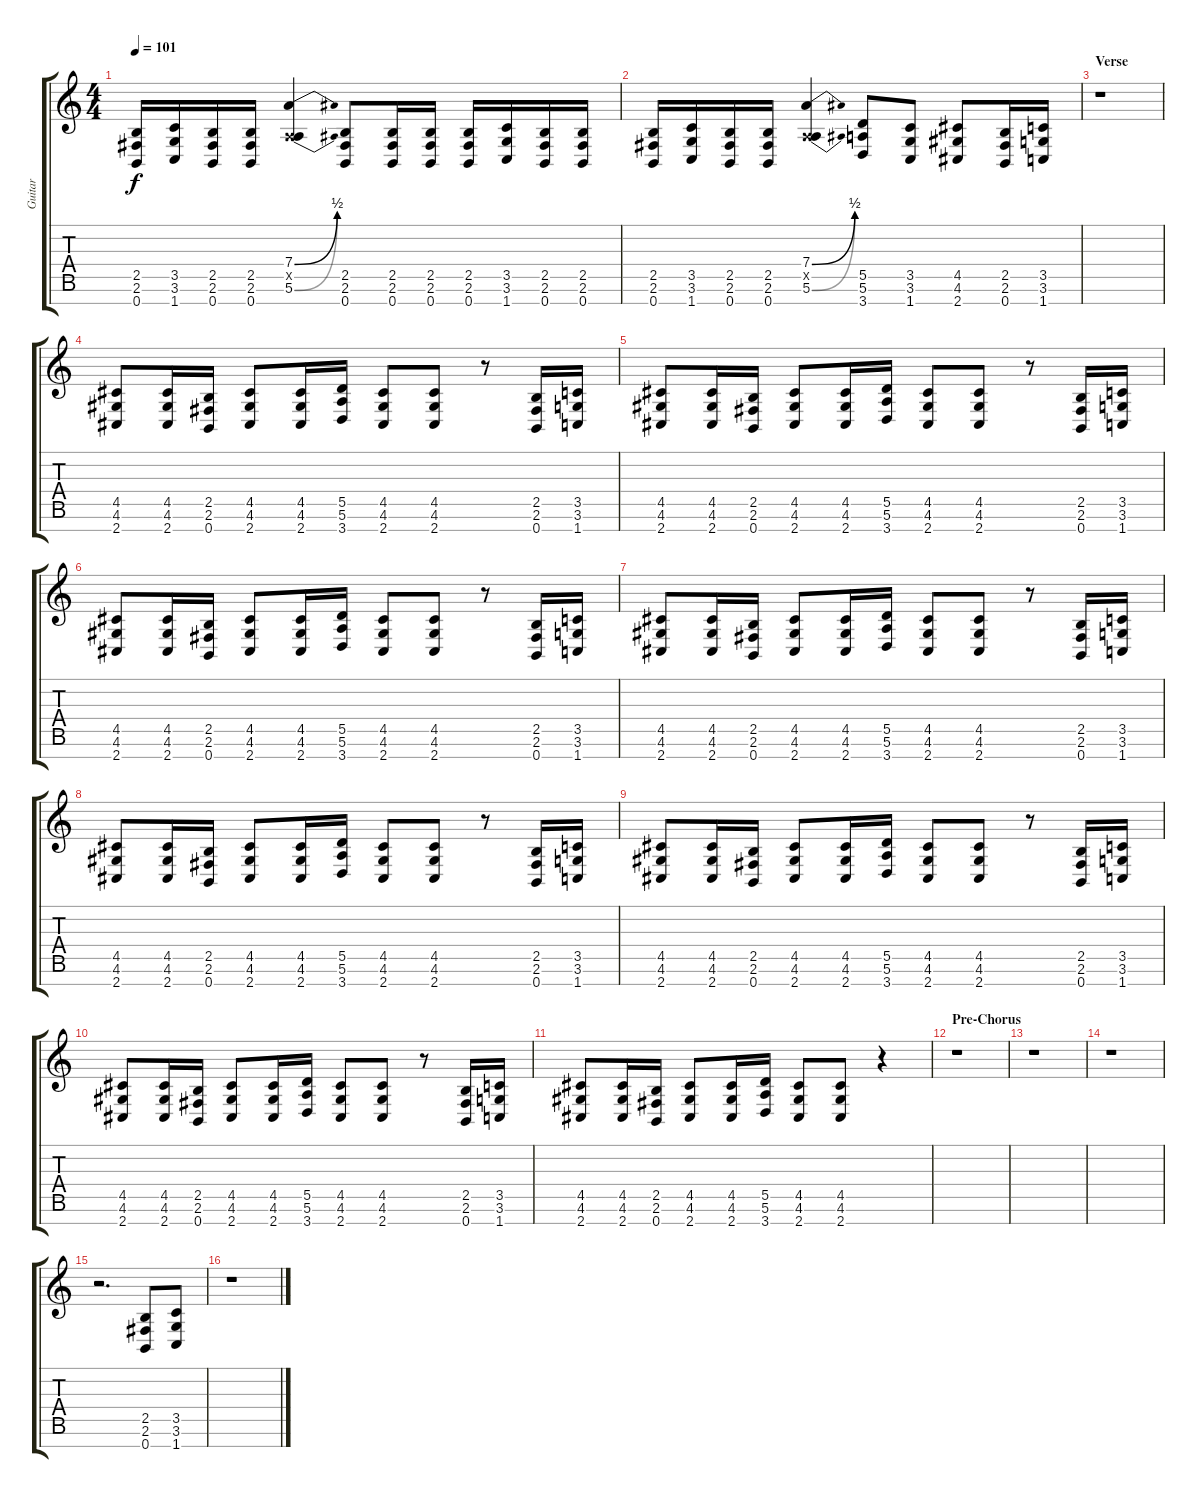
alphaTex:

\track ("Guitar" "Guitar") {instrument distortionguitar}
\staff {score tabs}
\tuning (E4 B3 G3 D3 A2 E2 B1) {hide}
\ts (4 4)
\tempo 101
\clef g2
\ks c
(2.5 2.6 0.7).16{dy f} (3.5 3.6 1.7).16 (2.5 2.6 0.7).16 (2.5 2.6 0.7).16 (7.4{be (bend 0 0 60 2)} 0.5{x} 5.6{be (bend 0 0 60 2)}).4 (2.5 2.6 0.7).8 (2.5 2.6 0.7).16 (2.5 2.6 0.7).16 (2.5 2.6 0.7).16 (3.5 3.6 1.7).16 (2.5 2.6 0.7).16 (2.5 2.6 0.7).16 |
(2.5 2.6 0.7).16 (3.5 3.6 1.7).16 (2.5 2.6 0.7).16 (2.5 2.6 0.7).16 (7.4{be (bend 0 0 60 2)} 0.5{x} 5.6{be (bend 0 0 60 2)}).4 (5.5 5.6 3.7).8 (3.5 3.6 1.7).8 (4.5 4.6 2.7).8 (2.5 2.6 0.7).16 (3.5 3.6 1.7).16 |
\section ("" "Verse")
r.1 |
(4.5 4.6 2.7).8 (4.5 4.6 2.7).16 (2.5 2.6 0.7).16 (4.5 4.6 2.7).8 (4.5 4.6 2.7).16 (5.5 5.6 3.7).16 (4.5 4.6 2.7).8 (4.5 4.6 2.7).8 r.8 (2.5 2.6 0.7).16 (3.5 3.6 1.7).16 |
(4.5 4.6 2.7).8 (4.5 4.6 2.7).16 (2.5 2.6 0.7).16 (4.5 4.6 2.7).8 (4.5 4.6 2.7).16 (5.5 5.6 3.7).16 (4.5 4.6 2.7).8 (4.5 4.6 2.7).8 r.8 (2.5 2.6 0.7).16 (3.5 3.6 1.7).16 |
(4.5 4.6 2.7).8 (4.5 4.6 2.7).16 (2.5 2.6 0.7).16 (4.5 4.6 2.7).8 (4.5 4.6 2.7).16 (5.5 5.6 3.7).16 (4.5 4.6 2.7).8 (4.5 4.6 2.7).8 r.8 (2.5 2.6 0.7).16 (3.5 3.6 1.7).16 |
(4.5 4.6 2.7).8 (4.5 4.6 2.7).16 (2.5 2.6 0.7).16 (4.5 4.6 2.7).8 (4.5 4.6 2.7).16 (5.5 5.6 3.7).16 (4.5 4.6 2.7).8 (4.5 4.6 2.7).8 r.8 (2.5 2.6 0.7).16 (3.5 3.6 1.7).16 |
(4.5 4.6 2.7).8 (4.5 4.6 2.7).16 (2.5 2.6 0.7).16 (4.5 4.6 2.7).8 (4.5 4.6 2.7).16 (5.5 5.6 3.7).16 (4.5 4.6 2.7).8 (4.5 4.6 2.7).8 r.8 (2.5 2.6 0.7).16 (3.5 3.6 1.7).16 |
(4.5 4.6 2.7).8 (4.5 4.6 2.7).16 (2.5 2.6 0.7).16 (4.5 4.6 2.7).8 (4.5 4.6 2.7).16 (5.5 5.6 3.7).16 (4.5 4.6 2.7).8 (4.5 4.6 2.7).8 r.8 (2.5 2.6 0.7).16 (3.5 3.6 1.7).16 |
(4.5 4.6 2.7).8 (4.5 4.6 2.7).16 (2.5 2.6 0.7).16 (4.5 4.6 2.7).8 (4.5 4.6 2.7).16 (5.5 5.6 3.7).16 (4.5 4.6 2.7).8 (4.5 4.6 2.7).8 r.8 (2.5 2.6 0.7).16 (3.5 3.6 1.7).16 |
(4.5 4.6 2.7).8 (4.5 4.6 2.7).16 (2.5 2.6 0.7).16 (4.5 4.6 2.7).8 (4.5 4.6 2.7).16 (5.5 5.6 3.7).16 (4.5 4.6 2.7).8 (4.5 4.6 2.7).8 r.4 |
\section ("" "Pre-Chorus")
r.1 |
r.1 |
r.1 |
r.2{d} (2.5 2.6 0.7).8 (3.5 3.6 1.7).8 |
r.1
